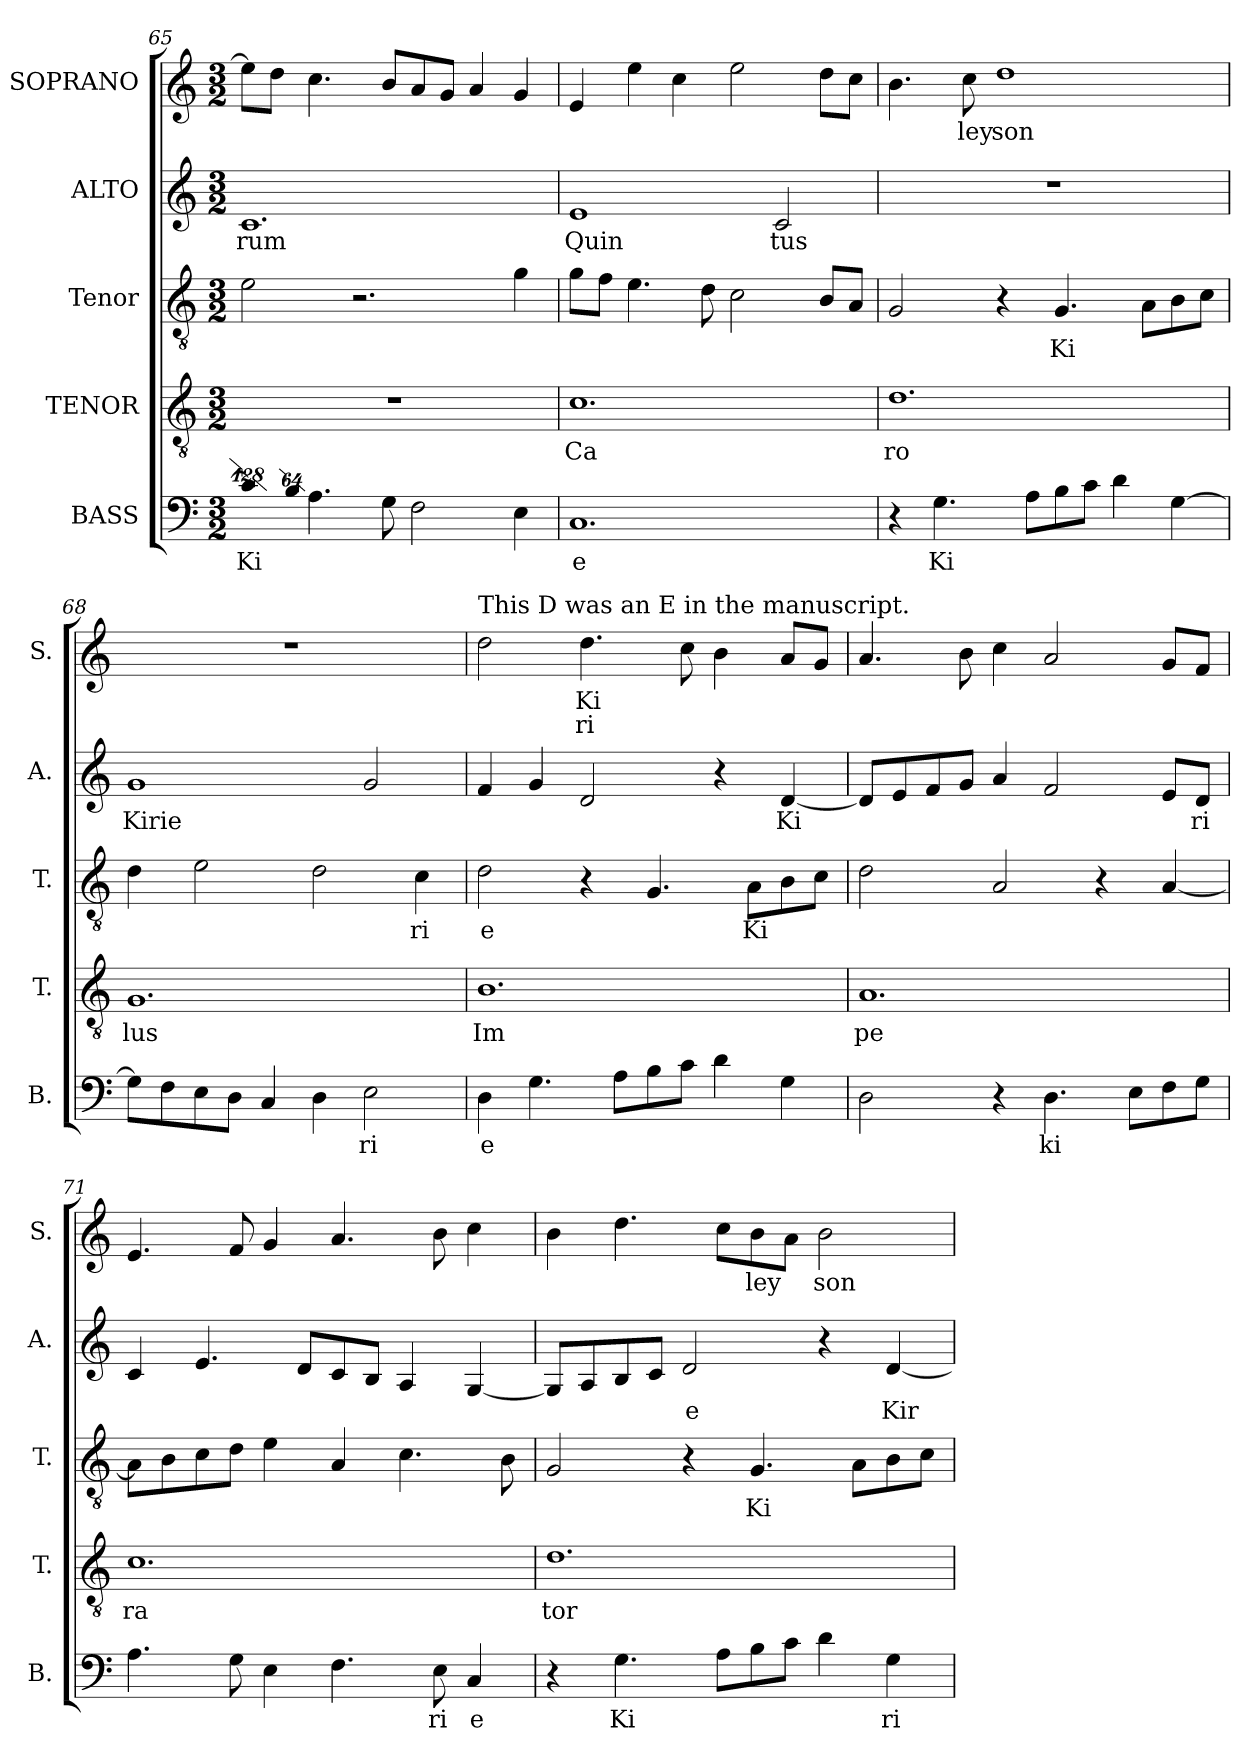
**kern	**text	**kern	**text	**kern	**text	**kern	**text	**kern	**text	**text
*part5	*part5	*part4	*part4	*part3	*part3	*part2	*part2	*part1	*part1	*part1
*staff5	*staff5	*staff4	*staff4	*staff3	*staff3	*staff2	*staff2	*staff1	*staff1	*staff1
*I"BASS	*	*I"TENOR	*	*I"Tenor	*	*I"ALTO	*	*I"SOPRANO	*	*
*I'B.	*	*I'T.	*	*I'T.	*	*I'A.	*	*I'S.	*	*
!!LO:PB:g=z
*clefF4	*	*clefGv2	*	*clefGv2	*	*clefG2	*	*clefG2	*	*
*	*	*ITrd7c12	*	*ITrd7c12	*	*	*	*	*	*
*k[]	*	*k[]	*	*k[]	*	*k[]	*	*k[]	*	*
*C:	*	*C:	*	*C:	*	*C:	*	*C:	*	*
*M3/2	*	*M3/2	*	*M3/2	*	*M3/2	*	*M3/2	*	*
=65	=65	=65	=65	=65	=65	=65	=65	=65	=65	=65
!LO:N:vis=4	!	!	!	!	!	!	!	!	!	!
!	!LO:LY:b:color=#000000	!LO:N:vis=1	!	!	!	!	!	!	!	!
!	!	!	!	!	!	!	!LO:LY:b:color=#000000	!	!	!
512%85ci\]	Ki	1.r	.	2Ei\	.	1.ci	rum	8eei\L]	.	.
.	.	.	.	.	.	.	.	8ddi\J	.	.
!LO:N:vis=8	!	!	!	!	!	!	!	!	!	!
512%43Bi\	.	.	.	.	.	.	.	.	.	.
4.Ai\	.	.	.	.	.	.	.	4.cci\	.	.
.	.	.	.	2.r	.	.	.	.	.	.
8Gi\	.	.	.	.	.	.	.	8bi/L	.	.
2Fi\	.	.	.	.	.	.	.	8ai/	.	.
.	.	.	.	.	.	.	.	8gi/J	.	.
.	.	.	.	.	.	.	.	4ai/	.	.
4Ei\	.	.	.	4Gi\	.	.	.	4gi/	.	.
=66	=66	=66	=66	=66	=66	=66	=66	=66	=66	=66
!	!LO:LY:b:color=#000000	!	!	!	!	!	!	!	!	!
!	!	!	!LO:LY:b:color=#000000	!	!	!	!	!	!	!
!	!	!	!	!	!	!	!LO:LY:b:color=#000000	!	!	!
1.Ci	e	1.Ci	Ca	8Gi\L	.	1ei	Quin	4ei/	.	.
.	.	.	.	8Fi\J	.	.	.	.	.	.
.	.	.	.	4.Ei\	.	.	.	4eei\	.	.
.	.	.	.	.	.	.	.	4cci\	.	.
.	.	.	.	8Di\	.	.	.	.	.	.
.	.	.	.	2Ci\	.	.	.	2eei\	.	.
!	!	!	!	!	!	!	!LO:LY:b:color=#000000	!	!	!
.	.	.	.	.	.	2ci/	tus	.	.	.
.	.	.	.	8BBi/L	.	.	.	8ddi\L	.	.
.	.	.	.	8AAi/J	.	.	.	8cci\J	.	.
=67	=67	=67	=67	=67	=67	=67	=67	=67	=67	=67
!	!	!	!LO:LY:b:color=#000000	!	!	!LO:N:vis=1	!	!	!	!
4r	.	1.Di	ro	2GGi/	.	1.r	.	4.bi\	.	.
!	!LO:LY:b:color=#000000	!	!	!	!	!	!	!	!	!
4.Gi\	Ki	.	.	.	.	.	.	.	.	.
!	!	!	!	!	!	!	!	!	!LO:LY:b:color=#000000	!
.	.	.	.	.	.	.	.	8cci\	ley	.
!	!	!	!	!	!	!	!	!	!LO:LY:b:color=#000000	!
.	.	.	.	4r	.	.	.	1ddi	son	.
8Ai\L	.	.	.	.	.	.	.	.	.	.
!	!	!	!	!	!LO:LY:b:color=#000000	!	!	!	!	!
8Bi\	.	.	.	4.GGi/	Ki	.	.	.	.	.
8ci\J	.	.	.	.	.	.	.	.	.	.
4di\	.	.	.	.	.	.	.	.	.	.
.	.	.	.	8AAi\L	.	.	.	.	.	.
[4Gi\	.	.	.	8BBi\	.	.	.	.	.	.
.	.	.	.	8Ci\J	.	.	.	.	.	.
!!LO:LB:g=z
=68	=68	=68	=68	=68	=68	=68	=68	=68	=68	=68
!	!	!	!LO:LY:b:color=#000000	!	!	!	!	!	!	!
!	!	!	!	!	!	!	!LO:LY:b:color=#000000	!LO:N:vis=1	!	!
8Gi\L]	.	1.GGi	lus	4Di\	.	1gi	Kirie	1.r	.	.
8Fi\	.	.	.	.	.	.	.	.	.	.
8Ei\	.	.	.	2Ei\	.	.	.	.	.	.
8Di\J	.	.	.	.	.	.	.	.	.	.
4Ci/	.	.	.	.	.	.	.	.	.	.
4Di\	.	.	.	2Di\	.	.	.	.	.	.
!	!LO:LY:b:color=#000000	!	!	!	!	!	!	!	!	!
2Ei\	ri	.	.	.	.	2gi/	.	.	.	.
!	!	!	!	!	!LO:LY:b:color=#000000	!	!	!	!	!
.	.	.	.	4Ci\	ri	.	.	.	.	.
=69	=69	=69	=69	=69	=69	=69	=69	=69	=69	=69
!	!LO:LY:b:color=#000000	!	!	!	!	!	!	!	!	!
!	!	!	!LO:LY:b:color=#000000	!	!	!	!	!	!	!
!	!	!	!	!	!	!	!	!LO:TX:a:t=This D was an E in the manuscript.	!	!
!	!	!	!	!	!LO:LY:b:color=#000000	!	!	!	!	!
4Di\	e	1.BBi	Im	2Di\	e	4fi/	.	2ddi\	.	.
4.Gi\	.	.	.	.	.	4gi/	.	.	.	.
!	!	!	!	!	!	!	!	!	!LO:LY:b:color=#000000	!LO:LY:b:color=#000000
.	.	.	.	4r	.	2di/	.	4.ddi\	Ki	ri
8Ai\L	.	.	.	.	.	.	.	.	.	.
8Bi\	.	.	.	4.GGi/	.	.	.	.	.	.
8ci\J	.	.	.	.	.	.	.	8cci\	.	.
4di\	.	.	.	.	.	4r	.	4bi\	.	.
!	!	!	!	!	!LO:LY:b:color=#000000	!	!	!	!	!
.	.	.	.	8AAi\L	Ki	.	.	.	.	.
!	!	!	!	!	!	!	!LO:LY:b:color=#000000	!	!	!
4Gi\	.	.	.	8BBi\	.	[4di/	Ki	8ai/L	.	.
.	.	.	.	8Ci\J	.	.	.	8gi/J	.	.
=70	=70	=70	=70	=70	=70	=70	=70	=70	=70	=70
!	!	!	!LO:LY:b:color=#000000	!	!	!	!	!	!	!
2Di\	.	1.AAi	pe	2Di\	.	8di/L]	.	4.ai/	.	.
.	.	.	.	.	.	8ei/	.	.	.	.
.	.	.	.	.	.	8fi/	.	.	.	.
.	.	.	.	.	.	8gi/J	.	8bi\	.	.
4r	.	.	.	2AAi/	.	4ai/	.	4cci\	.	.
!	!LO:LY:b:color=#000000	!	!	!	!	!	!	!	!	!
4.Di\	ki	.	.	.	.	2fi/	.	2ai/	.	.
.	.	.	.	4r	.	.	.	.	.	.
8Ei\L	.	.	.	.	.	.	.	.	.	.
8Fi\	.	.	.	[4AAi/	.	8ei/L	.	8gi/L	.	.
!	!	!	!	!	!	!	!LO:LY:b:color=#000000	!	!	!
8Gi\J	.	.	.	.	.	8di/J	ri	8fi/J	.	.
!!LO:PB:g=z
=71	=71	=71	=71	=71	=71	=71	=71	=71	=71	=71
!	!	!	!LO:LY:b:color=#000000	!	!	!	!	!	!	!
4.Ai\	.	1.Ci	ra	8AAi\L]	.	4ci/	.	4.ei/	.	.
.	.	.	.	8BBi\	.	.	.	.	.	.
.	.	.	.	8Ci\	.	4.ei/	.	.	.	.
8Gi\	.	.	.	8Di\J	.	.	.	8fi/	.	.
4Ei\	.	.	.	4Ei\	.	.	.	4gi/	.	.
.	.	.	.	.	.	8di/L	.	.	.	.
4.Fi\	.	.	.	4AAi/	.	8ci/	.	4.ai/	.	.
.	.	.	.	.	.	8Bi/J	.	.	.	.
.	.	.	.	4.Ci\	.	4Ai/	.	.	.	.
!	!LO:LY:b:color=#000000	!	!	!	!	!	!	!	!	!
8Ei\	ri	.	.	.	.	.	.	8bi\	.	.
!	!LO:LY:b:color=#000000	!	!	!	!	!	!	!	!	!
4Ci/	e	.	.	.	.	[4Gi/	.	4cci\	.	.
.	.	.	.	8BBi\	.	.	.	.	.	.
=72	=72	=72	=72	=72	=72	=72	=72	=72	=72	=72
!	!	!	!LO:LY:b:color=#000000	!	!	!	!	!	!	!
4r	.	1.Di	tor	2GGi/	.	8Gi/L]	.	4bi\	.	.
.	.	.	.	.	.	8Ai/	.	.	.	.
!	!LO:LY:b:color=#000000	!	!	!	!	!	!	!	!	!
4.Gi\	Ki	.	.	.	.	8Bi/	.	4.ddi\	.	.
.	.	.	.	.	.	8ci/J	.	.	.	.
!	!	!	!	!	!	!	!LO:LY:b:color=#000000	!	!	!
.	.	.	.	4r	.	2di/	e	.	.	.
8Ai\L	.	.	.	.	.	.	.	8cci\L	.	.
!	!	!	!	!	!LO:LY:b:color=#000000	!	!	!	!	!
!	!	!	!	!	!	!	!	!	!LO:LY:b:color=#000000	!
8Bi\	.	.	.	4.GGi/	Ki	.	.	8bi\	ley	.
8ci\J	.	.	.	.	.	.	.	8ai\J	.	.
!	!	!	!	!	!	!	!	!	!LO:LY:b:color=#000000	!
4di\	.	.	.	.	.	4r	.	2bi\	son	.
.	.	.	.	8AAi\L	.	.	.	.	.	.
!	!LO:LY:b:color=#000000	!	!	!	!	!	!	!	!	!
!	!	!	!	!	!	!	!LO:LY:b:color=#000000	!	!	!
4Gi\	ri	.	.	8BBi\	.	[4di/	Kir	.	.	.
.	.	.	.	8Ci\J	.	.	.	.	.	.
=	=	=	=	=	=	=	=	=	=	=
*-	*-	*-	*-	*-	*-	*-	*-	*-	*-	*-
